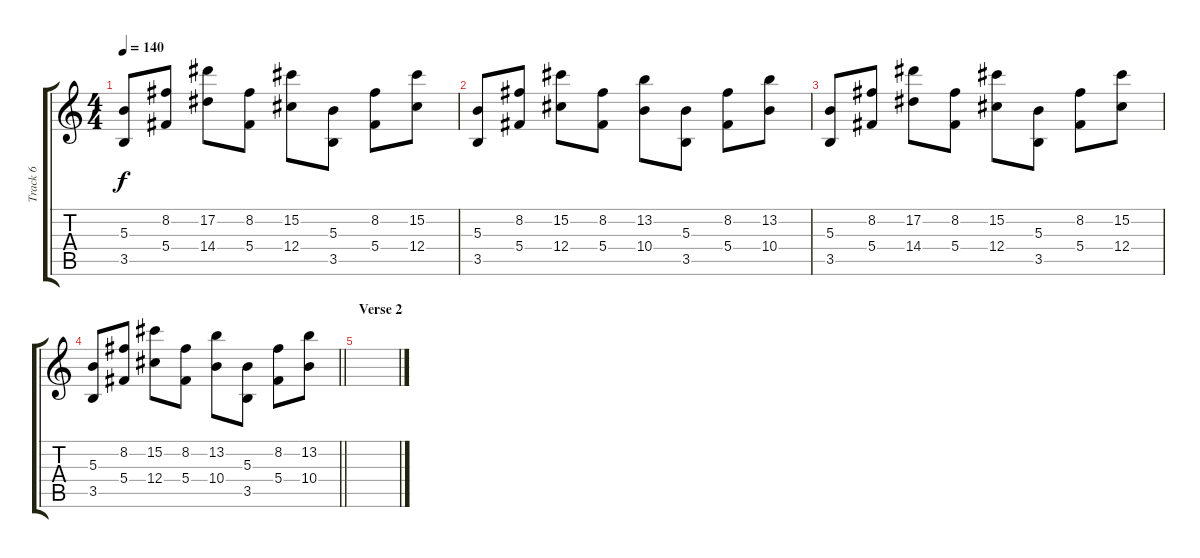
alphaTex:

\track ("Track 6" "Track 6") {instrument lead2sawtooth}
\staff {score tabs}
\tuning (Eb5 Bb4 Gb4 Db4 Ab3 Db3) {hide}
\ts (4 4)
\tempo 140
\clef g2
\ks c
(5.3 3.5).8{dy f} (8.2 5.4).8 (17.2 14.4).8 (8.2 5.4).8 (15.2 12.4).8 (5.3 3.5).8 (8.2 5.4).8 (15.2 12.4).8 |
(5.3 3.5).8 (8.2 5.4).8 (15.2 12.4).8 (8.2 5.4).8 (13.2 10.4).8 (5.3 3.5).8 (8.2 5.4).8 (13.2 10.4).8 |
(5.3 3.5).8 (8.2 5.4).8 (17.2 14.4).8 (8.2 5.4).8 (15.2 12.4).8 (5.3 3.5).8 (8.2 5.4).8 (15.2 12.4).8 |
\barLineRight lightlight
(5.3 3.5).8 (8.2 5.4).8 (15.2 12.4).8 (8.2 5.4).8 (13.2 10.4).8 (5.3 3.5).8 (8.2 5.4).8 (13.2 10.4).8 |
\section ("" "Verse 2")
